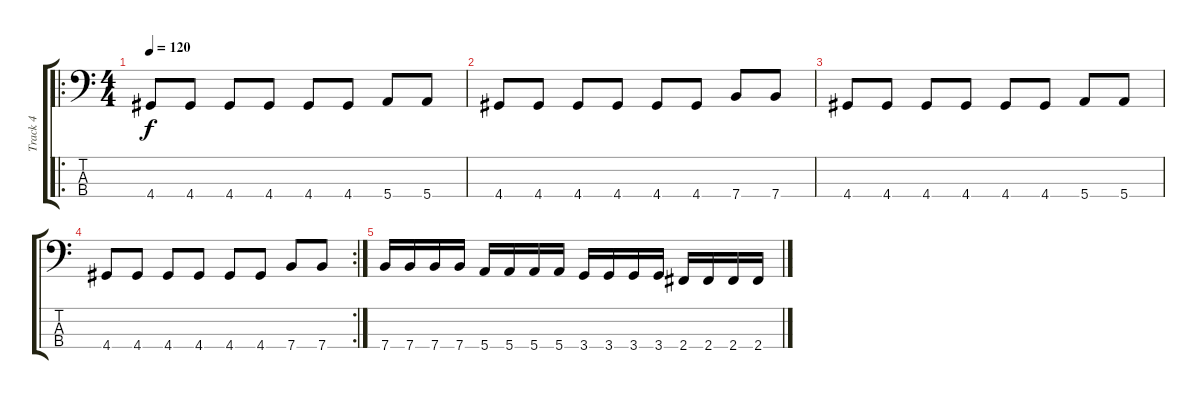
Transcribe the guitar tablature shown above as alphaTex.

\track ("Track 4" "Track 4") {instrument slapbass1}
\staff {score tabs}
\tuning (G2 D2 A1 E1) {hide}
\ro
\ts (4 4)
\tempo 120
\clef f4
\ks c
4.4.8{dy f} 4.4.8 4.4.8 4.4.8 4.4.8 4.4.8 5.4.8 5.4.8 |
4.4.8 4.4.8 4.4.8 4.4.8 4.4.8 4.4.8 7.4.8 7.4.8 |
4.4.8 4.4.8 4.4.8 4.4.8 4.4.8 4.4.8 5.4.8 5.4.8 |
\rc 2
4.4.8 4.4.8 4.4.8 4.4.8 4.4.8 4.4.8 7.4.8 7.4.8 |
7.4.16 7.4.16 7.4.16 7.4.16 5.4.16 5.4.16 5.4.16 5.4.16 3.4.16 3.4.16 3.4.16 3.4.16 2.4.16 2.4.16 2.4.16 2.4.16
